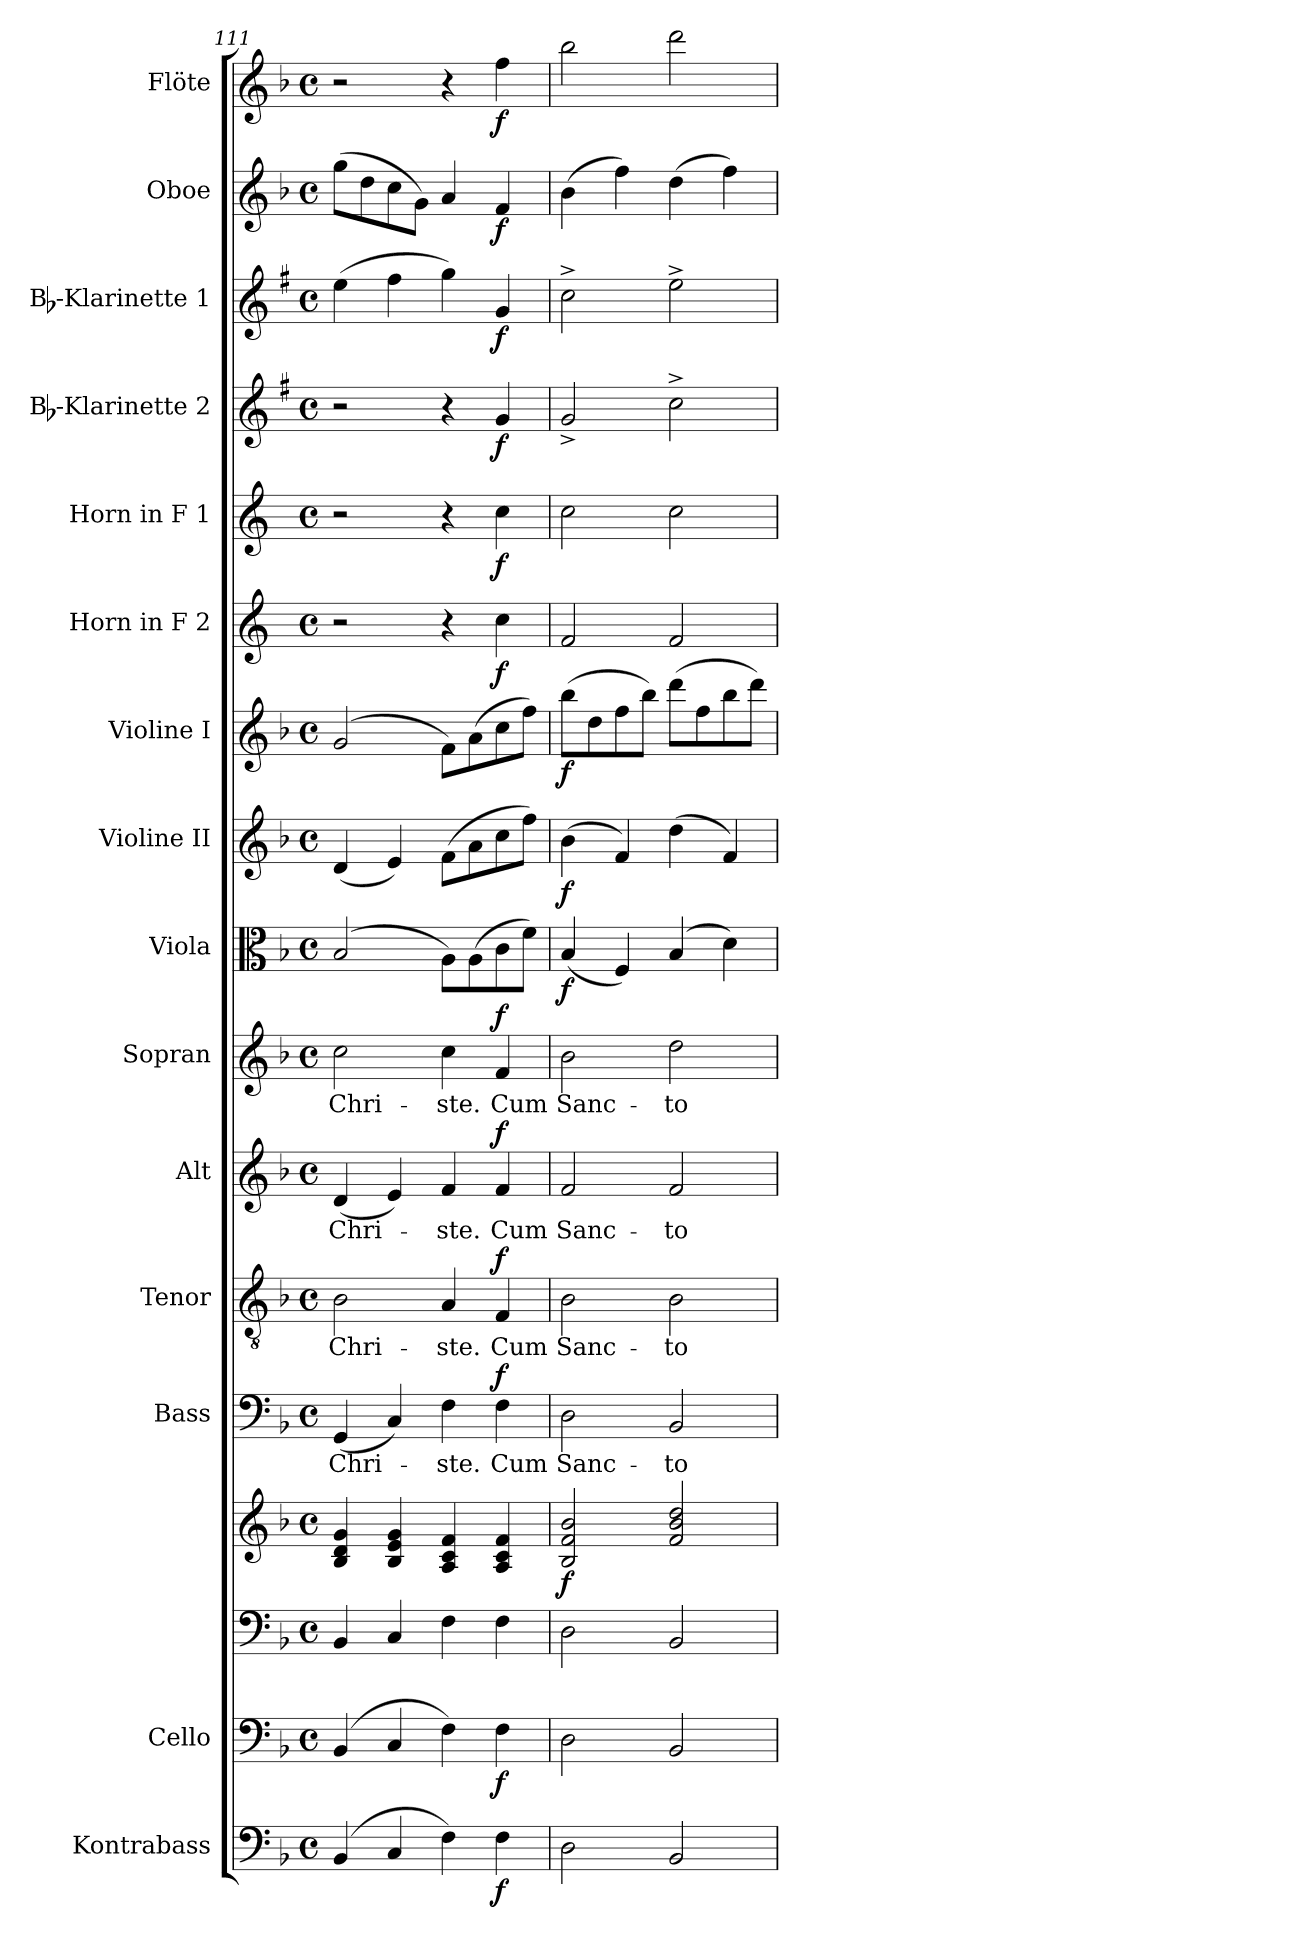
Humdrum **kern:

**kern	**dynam	**kern	**dynam	**kern	**kern	**dynam	**kern	**text	**dynam	**kern	**text	**dynam	**kern	**text	**dynam	**kern	**text	**dynam	**kern	**dynam	**kern	**dynam	**kern	**dynam	**kern	**dynam	**kern	**dynam	**kern	**dynam	**kern	**dynam	**kern	**dynam	**kern	**dynam
*part16	*part16	*part15	*part15	*part14	*part14	*part14	*part13	*part13	*part13	*part12	*part12	*part12	*part11	*part11	*part11	*part10	*part10	*part10	*part9	*part9	*part8	*part8	*part7	*part7	*part6	*part6	*part5	*part5	*part4	*part4	*part3	*part3	*part2	*part2	*part1	*part1
*staff17	*staff17	*staff16	*staff16	*staff15	*staff14	*staff14/15	*staff13	*staff13	*staff13	*staff12	*staff12	*staff12	*staff11	*staff11	*staff11	*staff10	*staff10	*staff10	*staff9	*staff9	*staff8	*staff8	*staff7	*staff7	*staff6	*staff6	*staff5	*staff5	*staff4	*staff4	*staff3	*staff3	*staff2	*staff2	*staff1	*staff1
*I"Kontrabass	*	*I"Cello	*	*	*	*	*I"Bass	*	*	*I"Tenor	*	*	*I"Alt	*	*	*I"Sopran	*	*	*I"Viola	*	*I"Violine II	*	*I"Violine I	*	*I"Horn in F 2	*	*I"Horn in F 1	*	*I"Bb-Klarinette 2	*	*I"Bb-Klarinette 1	*	*I"Oboe	*	*I"Flöte	*
*I'Kb.	*	*	*	*	*	*	*I'B.	*	*	*I'T.	*	*	*I'A.	*	*	*I'S.	*	*	*I'Vla.	*	*I'Vl. II	*	*I'Vl. I	*	*	*	*	*	*I'Bb Kl. 2	*	*I'Bb Kl. 1	*	*I'Ob.	*	*I'Fl.	*
*clefF4	*	*clefF4	*	*clefF4	*clefG2	*	*clefF4	*	*	*clefGv2	*	*	*clefG2	*	*	*clefG2	*	*	*clefC3	*	*clefG2	*	*clefG2	*	*clefG2	*	*clefG2	*	*clefG2	*	*clefG2	*	*clefG2	*	*clefG2	*
*ITrd7c12	*	*	*	*	*	*	*	*	*	*	*	*	*	*	*	*	*	*	*	*	*	*	*	*	*ITrd4c7	*	*ITrd4c7	*	*ITrd1c2	*	*ITrd1c2	*	*	*	*	*
*k[b-]	*	*k[b-]	*	*k[b-]	*k[b-]	*	*k[b-]	*	*	*k[b-]	*	*	*k[b-]	*	*	*k[b-]	*	*	*k[b-]	*	*k[b-]	*	*k[b-]	*	*k[b-]	*	*k[b-]	*	*k[b-]	*	*k[b-]	*	*k[b-]	*	*k[b-]	*
*F:	*	*F:	*	*F:	*F:	*	*F:	*	*	*F:	*	*	*F:	*	*	*F:	*	*	*F:	*	*F:	*	*F:	*	*F:	*	*F:	*	*F:	*	*F:	*	*F:	*	*F:	*
*M4/4	*	*M4/4	*	*M4/4	*M4/4	*	*M4/4	*	*	*M4/4	*	*	*M4/4	*	*	*M4/4	*	*	*M4/4	*	*M4/4	*	*M4/4	*	*M4/4	*	*M4/4	*	*M4/4	*	*M4/4	*	*M4/4	*	*M4/4	*
*met(c)	*	*met(c)	*	*met(c)	*met(c)	*	*met(c)	*	*	*met(c)	*	*	*met(c)	*	*	*met(c)	*	*	*met(c)	*	*met(c)	*	*met(c)	*	*met(c)	*	*met(c)	*	*met(c)	*	*met(c)	*	*met(c)	*	*met(c)	*
=111	=111	=111	=111	=111	=111	=111	=111	=111	=111	=111	=111	=111	=111	=111	=111	=111	=111	=111	=111	=111	=111	=111	=111	=111	=111	=111	=111	=111	=111	=111	=111	=111	=111	=111	=111	=111
!	!	!	!	!	!	!	!	!LO:LY:b	!	!	!LO:LY:b	!	!	!LO:LY:b	!	!	!LO:LY:b	!	!	!	!	!	!	!	!	!	!	!	!	!	!	!	!	!	!	!
(4BBB-/	.	(4BB-/	.	4BB-/	4B-/ 4d/ 4g/	.	(<4GG/	Chri-	.	2B-\	Chri-	.	(<4d/	Chri-	.	2cc\	Chri-	.	(2B-/	.	(<4d/	.	(2g/	.	2r	.	2r	.	2r	.	(>4dd\	.	(>8gg\L	.	2r	.
.	.	.	.	.	.	.	.	.	.	.	.	.	.	.	.	.	.	.	.	.	.	.	.	.	.	.	.	.	.	.	.	.	8dd\	.	.	.
4CC/	.	4C/	.	4C/	4B-/ 4e/ 4g/	.	4C/)	.	.	.	.	.	4e/)	.	.	.	.	.	.	.	4e/)	.	.	.	.	.	.	.	.	.	4ee\	.	8cc\	.	.	.
.	.	.	.	.	.	.	.	.	.	.	.	.	.	.	.	.	.	.	.	.	.	.	.	.	.	.	.	.	.	.	.	.	8g\J)	.	.	.
!	!	!	!	!	!	!	!	!LO:LY:b	!	!	!LO:LY:b	!	!	!LO:LY:b	!	!	!LO:LY:b	!	!	!	!	!	!	!	!	!	!	!	!	!	!	!	!	!	!	!
4FF\)	.	4F\)	.	4F\	4A/ 4c/ 4f/	.	4F\	-ste.	.	4A/	-ste.	.	4f/	-ste.	.	4cc\	-ste.	.	8A\L)	.	(>8f\L	.	8f\L)	.	4r	.	4r	.	4r	.	4ff\)	.	4a/	.	4r	.
.	.	.	.	.	.	.	.	.	.	.	.	.	.	.	.	.	.	.	(>8A\	.	8a\	.	(>8a\	.	.	.	.	.	.	.	.	.	.	.	.	.
!	!LO:DY:b	!	!LO:DY:b	!	!	!	!	!LO:LY:b	!LO:DY:a	!	!LO:LY:b	!LO:DY:a	!	!LO:LY:b	!LO:DY:a	!	!LO:LY:b	!LO:DY:a	!	!	!	!	!	!	!	!LO:DY:b	!	!LO:DY:b	!	!LO:DY:b	!	!LO:DY:b	!	!LO:DY:b	!	!LO:DY:b
4FF\	f	4F\	f	4F\	4A/ 4c/ 4f/	.	4F\	Cum	f	4F/	Cum	f	4f/	Cum	f	4f/	Cum	f	8c\	.	8cc\	.	8cc\	.	4f\	f	4f\	f	4f/	f	4f/	f	4f/	f	4ff\	f
.	.	.	.	.	.	.	.	.	.	.	.	.	.	.	.	.	.	.	8f\J)	.	8ff\J)	.	8ff\J)	.	.	.	.	.	.	.	.	.	.	.	.	.
=112	=112	=112	=112	=112	=112	=112	=112	=112	=112	=112	=112	=112	=112	=112	=112	=112	=112	=112	=112	=112	=112	=112	=112	=112	=112	=112	=112	=112	=112	=112	=112	=112	=112	=112	=112	=112
!	!	!	!	!	!	!LO:DY:b	!	!LO:LY:b	!	!	!LO:LY:b	!	!	!LO:LY:b	!	!	!LO:LY:b	!	!	!LO:DY:b	!	!LO:DY:b	!	!LO:DY:b	!	!	!	!	!	!	!	!	!	!	!	!
2DD\	.	2D\	.	2D\	2B-/ 2f/ 2b-/	f	2D\	Sanc-	.	2B-\	Sanc-	.	2f/	Sanc-	.	2b-\	Sanc-	.	(<4B-/	f	(>4b-\	f	(>8bb-\L	f	2B-/	.	2f\	.	2f^</	.	2b-^>\	.	(>4b-\	.	2bb-\	.
.	.	.	.	.	.	.	.	.	.	.	.	.	.	.	.	.	.	.	.	.	.	.	8dd\	.	.	.	.	.	.	.	.	.	.	.	.	.
.	.	.	.	.	.	.	.	.	.	.	.	.	.	.	.	.	.	.	4F/)	.	4f/)	.	8ff\	.	.	.	.	.	.	.	.	.	4ff\)	.	.	.
.	.	.	.	.	.	.	.	.	.	.	.	.	.	.	.	.	.	.	.	.	.	.	8bb-\J)	.	.	.	.	.	.	.	.	.	.	.	.	.
!	!	!	!	!	!	!	!	!LO:LY:b	!	!	!LO:LY:b	!	!	!LO:LY:b	!	!	!LO:LY:b	!	!	!	!	!	!	!	!	!	!	!	!	!	!	!	!	!	!	!
2BBB-/	.	2BB-/	.	2BB-/	2f/ 2b-/ 2dd/	.	2BB-/	-to	.	2B-\	-to	.	2f/	-to	.	2dd\	-to	.	(4B-/	.	(>4dd\	.	(>8ddd\L	.	2B-/	.	2f\	.	2b-^>\	.	2dd^>\	.	(>4dd\	.	2ddd\	.
.	.	.	.	.	.	.	.	.	.	.	.	.	.	.	.	.	.	.	.	.	.	.	8ff\	.	.	.	.	.	.	.	.	.	.	.	.	.
.	.	.	.	.	.	.	.	.	.	.	.	.	.	.	.	.	.	.	4d\)	.	4f/)	.	8bb-\	.	.	.	.	.	.	.	.	.	4ff\)	.	.	.
.	.	.	.	.	.	.	.	.	.	.	.	.	.	.	.	.	.	.	.	.	.	.	8ddd\J)	.	.	.	.	.	.	.	.	.	.	.	.	.
=	=	=	=	=	=	=	=	=	=	=	=	=	=	=	=	=	=	=	=	=	=	=	=	=	=	=	=	=	=	=	=	=	=	=	=	=
*-	*-	*-	*-	*-	*-	*-	*-	*-	*-	*-	*-	*-	*-	*-	*-	*-	*-	*-	*-	*-	*-	*-	*-	*-	*-	*-	*-	*-	*-	*-	*-	*-	*-	*-	*-	*-
